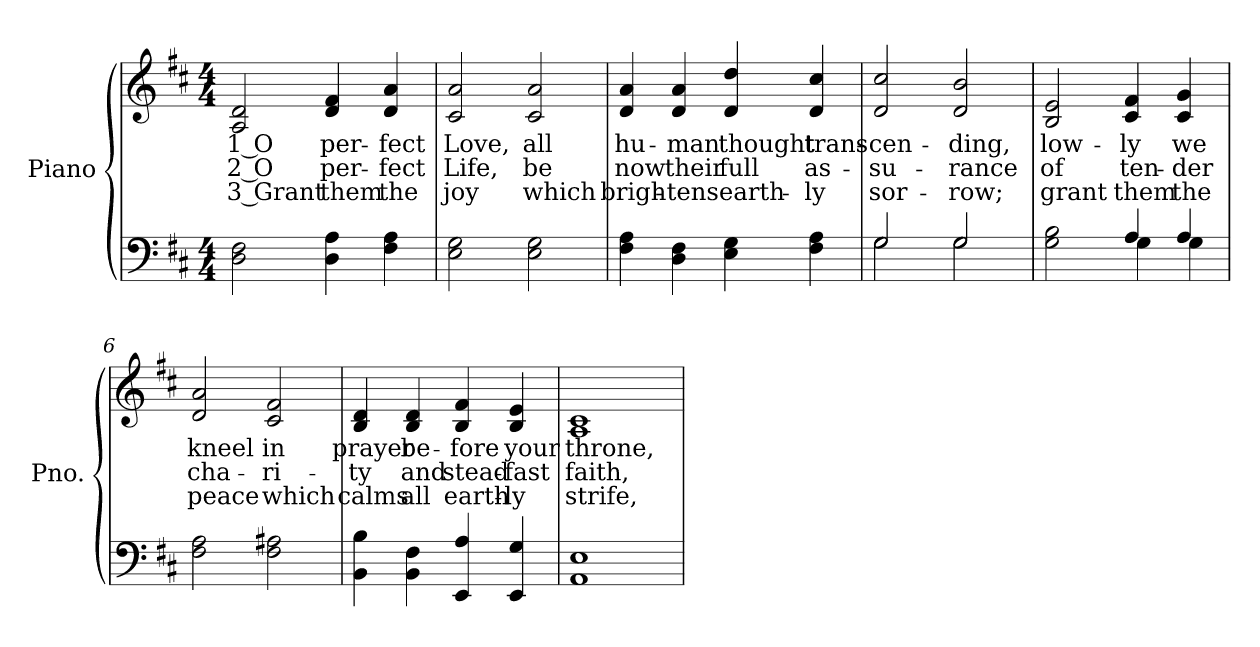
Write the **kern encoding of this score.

**kern	**kern	**text	**text	**text
*part2	*part1	*part1	*part1	*part1
*staff2	*staff1	*staff1	*staff1	*staff1
*I"Piano	*I"Piano	*	*	*
*I'Pno.	*I'Pno.	*	*	*
!!LO:PB:g=z
*clefF4	*clefG2	*	*	*
*k[f#c#]	*k[f#c#]	*	*	*
*D:	*D:	*	*	*
*M4/4	*M4/4	*	*	*
=1	=1	=1	=1	=1
!	!	!LO:LY:b:color=#000000	!LO:LY:b:color=#000000	!LO:LY:b:color=#000000
2Di\ 2F#i	2Ai/ 2di	1 O	2 O	3 Grant
!	!	!LO:LY:b:color=#000000	!LO:LY:b:color=#000000	!LO:LY:b:color=#000000
4Di\ 4Ai	4di/ 4f#i	per-	per-	them
!	!	!LO:LY:b:color=#000000	!LO:LY:b:color=#000000	!LO:LY:b:color=#000000
4F#i\ 4Ai	4di/ 4ai	-fect	-fect	the
=2	=2	=2	=2	=2
!	!	!LO:LY:b:color=#000000	!LO:LY:b:color=#000000	!LO:LY:b:color=#000000
2Ei\ 2Gi	2c#i/ 2ai	Love,	Life,	joy
!	!	!LO:LY:b:color=#000000	!LO:LY:b:color=#000000	!LO:LY:b:color=#000000
2Ei\ 2Gi	2c#i/ 2ai	all	be	which
=3	=3	=3	=3	=3
!	!	!LO:LY:b:color=#000000	!LO:LY:b:color=#000000	!LO:LY:b:color=#000000
4F#i\ 4Ai	4di/ 4ai	hu-	now	brigh-
!	!	!LO:LY:b:color=#000000	!LO:LY:b:color=#000000	!LO:LY:b:color=#000000
4Di\ 4F#i	4di/ 4ai	-man	their	-tens
!	!	!LO:LY:b:color=#000000	!LO:LY:b:color=#000000	!LO:LY:b:color=#000000
4Ei\ 4Gi	4di/ 4ddi	thought	full	earth-
!	!	!LO:LY:b:color=#000000	!LO:LY:b:color=#000000	!LO:LY:b:color=#000000
4F#i\ 4Ai	4di/ 4cc#i	trans-	as-	-ly
=4	=4	=4	=4	=4
*^	*	*	*	*
!	!	!	!LO:LY:b:color=#000000	!LO:LY:b:color=#000000	!LO:LY:b:color=#000000
2Gi/	2Gi\	2di/ 2cc#i	-cen-	-su-	sor-
!	!	!	!LO:LY:b:color=#000000	!LO:LY:b:color=#000000	!LO:LY:b:color=#000000
2Gi/	2Gi\	2di/ 2bi	-ding,	-rance	-row;
!!LO:LB:g=z
=5	=5	=5	=5	=5	=5
!	!	!	!LO:LY:b:color=#000000	!LO:LY:b:color=#000000	!LO:LY:b:color=#000000
2Gi\ 2Bi	2ryy	2Bi/ 2ei	low-	of	grant
!	!	!	!LO:LY:b:color=#000000	!LO:LY:b:color=#000000	!LO:LY:b:color=#000000
4Ai/	4Gi\	4c#i/ 4f#i	-ly	ten-	them
!	!	!	!LO:LY:b:color=#000000	!LO:LY:b:color=#000000	!LO:LY:b:color=#000000
4Ai/	4Gi\	4c#i/ 4gi	we	-der	the
*v	*v	*	*	*	*
=6	=6	=6	=6	=6
*^	*	*	*	*
!	!	!	!LO:LY:b:color=#000000	!LO:LY:b:color=#000000	!LO:LY:b:color=#000000
*v	*v	*	*	*	*
2F#i\ 2Ai	2di/ 2ai	kneel	cha-	peace
!	!	!LO:LY:b:color=#000000	!LO:LY:b:color=#000000	!LO:LY:b:color=#000000
2F#i\ 2A#Xi	2c#i/ 2f#i	in	-ri-	which
=7	=7	=7	=7	=7
!	!	!LO:LY:b:color=#000000	!LO:LY:b:color=#000000	!LO:LY:b:color=#000000
4BBi\ 4Bi	4Bi/ 4di	prayer	-ty	calms
!	!	!LO:LY:b:color=#000000	!LO:LY:b:color=#000000	!LO:LY:b:color=#000000
4BBi\ 4F#i	4Bi/ 4di	be-	and	all
!	!	!LO:LY:b:color=#000000	!LO:LY:b:color=#000000	!LO:LY:b:color=#000000
4EEi/ 4Ai	4Bi/ 4f#i	-fore	stead-	earth-
!	!	!LO:LY:b:color=#000000	!LO:LY:b:color=#000000	!LO:LY:b:color=#000000
4EEi/ 4Gi	4Bi/ 4ei	your	-fast	-ly
=8	=8	=8	=8	=8
!	!	!LO:LY:b:color=#000000	!LO:LY:b:color=#000000	!LO:LY:b:color=#000000
1AAi 1Ei	1Ai 1c#i	throne,	faith,	strife,
=	=	=	=	=
*-	*-	*-	*-	*-
